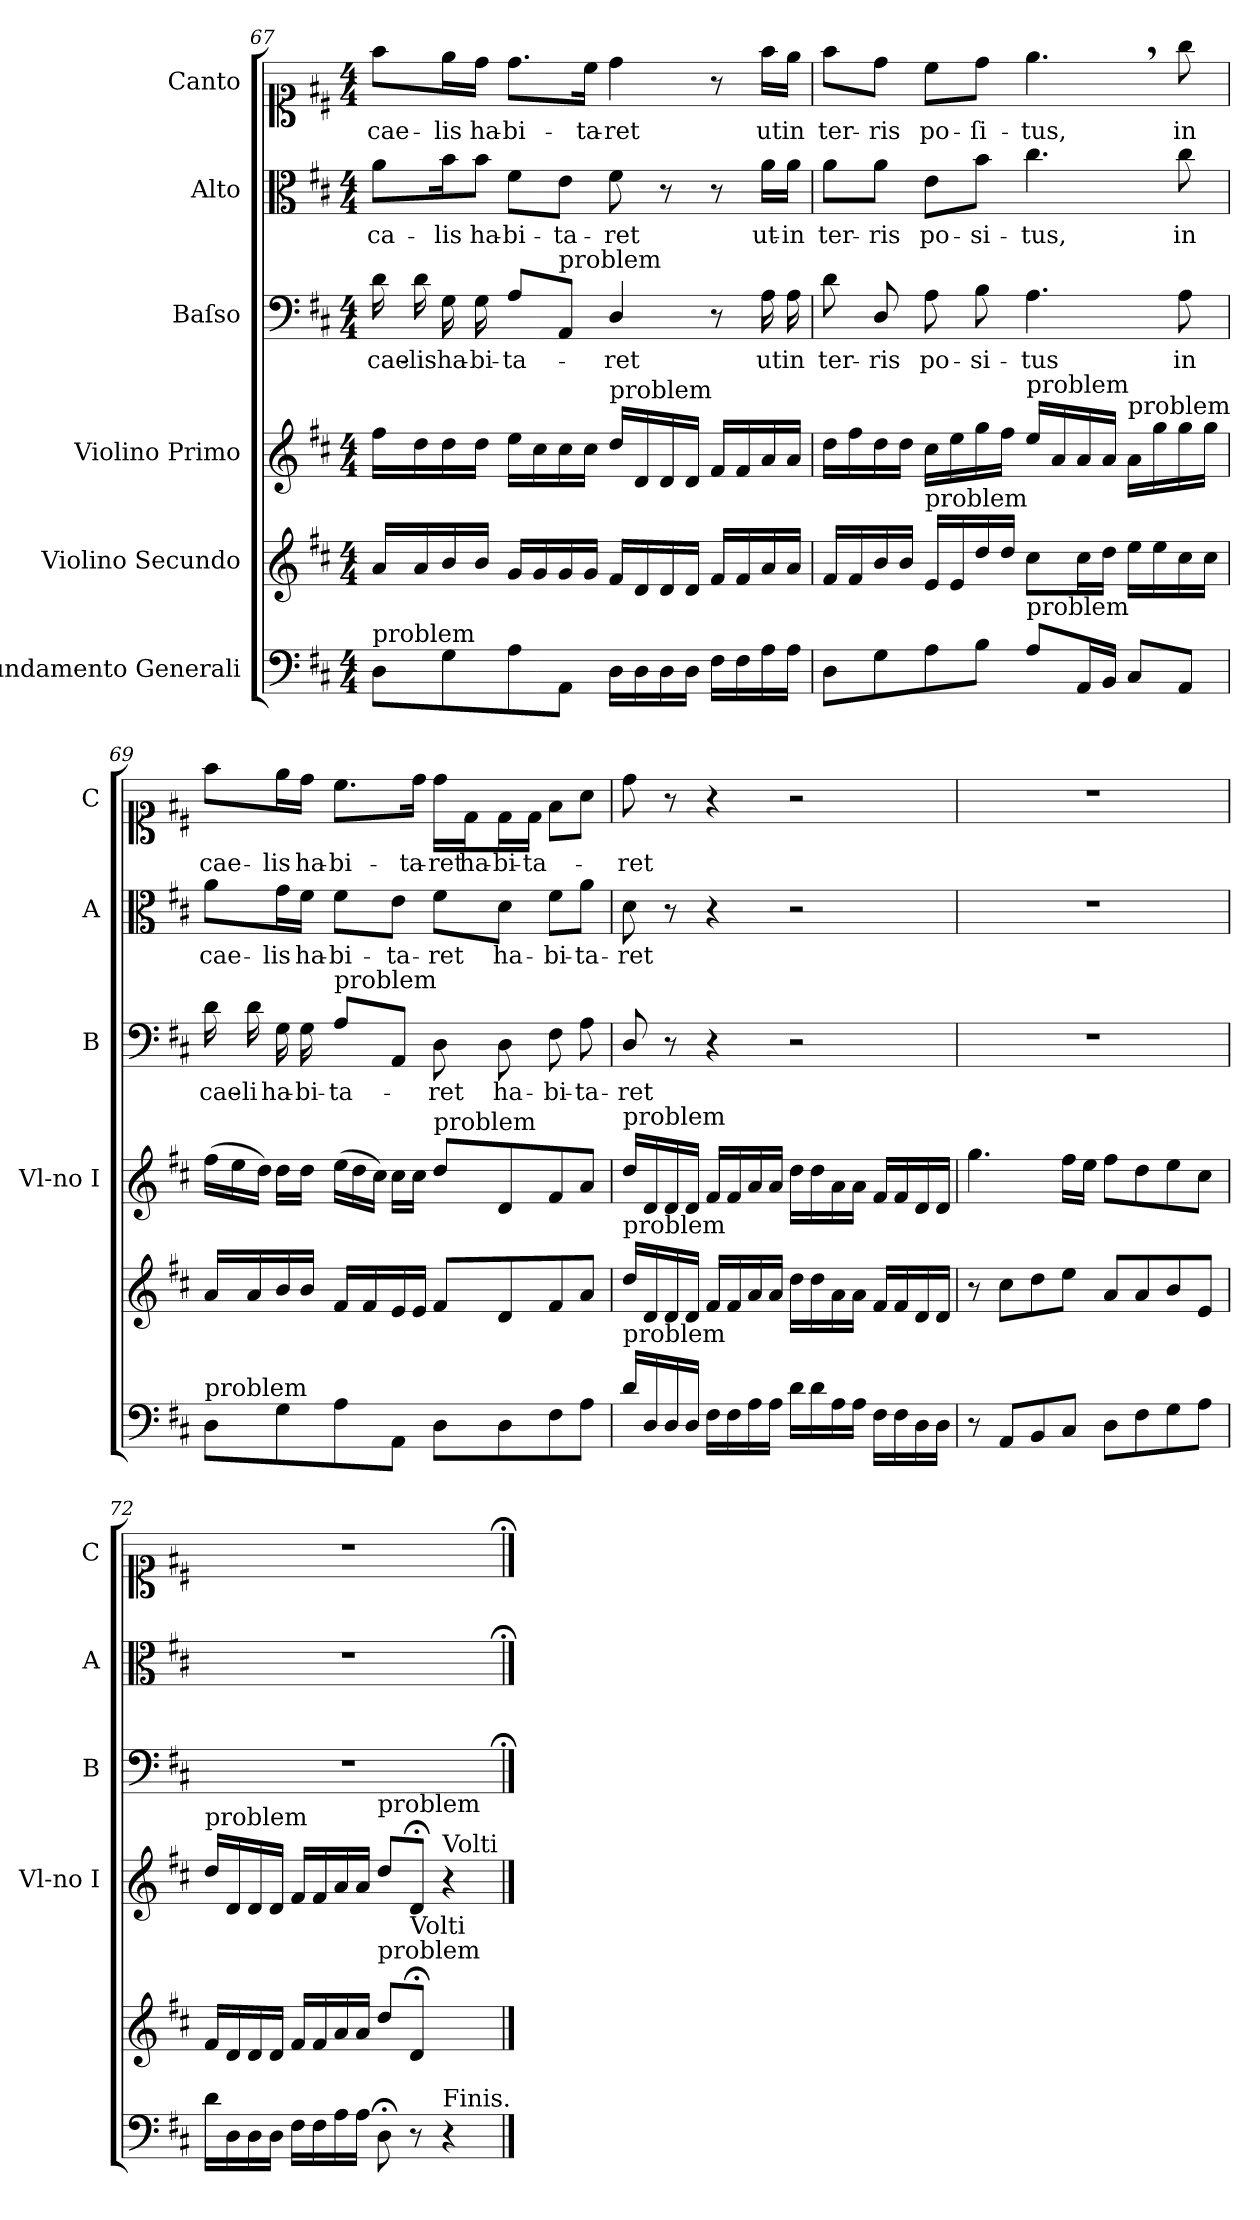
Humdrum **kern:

**kern	**kern	**kern	**kern	**text	**kern	**text	**kern	**text
*part6	*part5	*part4	*part3	*part3	*part2	*part2	*part1	*part1
*staff6	*staff5	*staff4	*staff3	*staff3	*staff2	*staff2	*staff1	*staff1
*I"Fundamento Generali	*I"Violino Secundo	*I"Violino Primo	*I"Baſso	*	*I"Alto	*	*I"Canto	*
*	*	*I'Vl-no I	*I'B	*	*I'A	*	*I'C	*
*clefF4	*clefG2	*clefG2	*clefF4	*	*clefC3	*	*clefC1	*
*k[f#c#]	*k[f#c#]	*k[f#c#]	*k[f#c#]	*	*k[f#c#]	*	*k[f#c#]	*
*M4/4	*M4/4	*M4/4	*M4/4	*	*M4/4	*	*M4/4	*
=67	=67	=67	=67	=67	=67	=67	=67	=67
!LO:TX:a:t=problem	!	!	!	!	!	!	!	!
8D\L	16a/LL	16ff#\LL	16d\	cae-	8a\L	ca-	8ff#\L	cae-
.	16a/	16dd\	16d\	-lis	.	.	.	.
8G\	16b/	16dd\	16G\	ha-	16b\K	-lis	16ee\L	-lis
!	!	!	!	!	!LO:N:vis=8	!	!	!
.	16b/JJ	16dd\JJ	16G\	-bi-	16b\J	ha-	16dd\JJ	ha-
8A\	16g/LL	16ee\LL	8A\L	-ta-	8f#\L	-bi-	8.dd\L	-bi-
.	16g/	16cc#\	.	.	.	.	.	.
!	!	!	!LO:TX:a:t=problem	!	!	!	!	!
8AA/J	16g/	16cc#\	8AA/J	.	8e\J	-ta-	.	.
.	16g/JJ	16cc#\JJ	.	.	.	.	16cc#\Jk	-ta-
!	!	!LO:TX:a:t=problem	!	!	!	!	!	!
16D\LL	16f#/LL	16dd\LL	4D/	-ret	8f#\	-ret	4dd\	-ret
16D\	16d/	16d/	.	.	.	.	.	.
16D\	16d/	16d/	.	.	8r	.	.	.
16D\JJ	16d/JJ	16d/JJ	.	.	.	.	.	.
16F#\LL	16f#/LL	16f#/LL	8r	.	8r	.	8r	.
16F#\	16f#/	16f#/	.	.	.	.	.	.
16A\	16a/	16a/	16A\	ut	16a\LL	ut-	16ff#\LL	ut
16A\JJ	16a/JJ	16a/JJ	16A\	in	16a\JJ	-in	16ee\JJ	in
=68	=68	=68	=68	=68	=68	=68	=68	=68
8D\L	16f#/LL	16dd\LL	8d\	ter-	8a\L	ter-	8ff#\L	ter-
.	16f#/	16ff#\	.	.	.	.	.	.
8G\	16b/	16dd\	8D/	-ris	8a\J	-ris	8dd\J	-ris
.	16b/JJ	16dd\JJ	.	.	.	.	.	.
!	!LO:TX:a:t=problem	!	!	!	!	!	!	!
8A\	16e/LL	16cc#\LL	8A\	po-	8e\L	po-	8cc#\L	po-
.	16e/	16ee\	.	.	.	.	.	.
8B\J	16dd\	16gg\	8B\	-si-	8b\J	-si-	8dd\J	-ſi-
.	16dd\JJ	16ff#\JJ	.	.	.	.	.	.
!	!	!LO:TX:a:t=problem	!	!	!	!	!	!
!LO:TX:a:t=problem	!	!	!	!	!	!	!	!
8A\L	8cc#\L	16ee\LL	4.A\	-tus	4.cc#\	-tus,	4.ee,\	-tus,
.	.	16a/	.	.	.	.	.	.
16AA/L	16cc#\L	16a/	.	.	.	.	.	.
16BB/JJ	16dd\JJ	16a/JJ	.	.	.	.	.	.
!	!	!LO:TX:a:t=problem	!	!	!	!	!	!
8C#/L	16ee\LL	16a/LL	.	.	.	.	.	.
.	16ee\	16gg\	.	.	.	.	.	.
8AA/J	16cc#\	16gg\	8A\	in	8cc#\	in	8gg\	in
.	16cc#\JJ	16gg\JJ	.	.	.	.	.	.
=69	=69	=69	=69	=69	=69	=69	=69	=69
*	*	*Xtuplet	*	*	*	*	*	*
!LO:TX:a:t=problem	!	!	!	!	!	!	!	!
8D\L	16a/LL	(24ff#\LL	16d\	cae-	8a\L	cae-	8ff#\L	cae-
.	.	24ee\	.	.	.	.	.	.
.	16a/	.	16d\	-li	.	.	.	.
.	.	24dd\JJ)	.	.	.	.	.	.
8G\	16b/	16dd\LL	16G\	ha-	16g\L	-lis	16ee\L	-lis
.	16b/JJ	16dd\JJ	16G\	-bi-	16f#\JJ	ha-	16dd\JJ	ha-
!	!	!	!LO:TX:a:t=problem	!	!	!	!	!
8A\	16f#/LL	(24ee\LL	8A\L	-ta-	8f#\L	-bi-	8.cc#\L	-bi-
.	.	24dd\	.	.	.	.	.	.
.	16f#/	.	.	.	.	.	.	.
.	.	24cc#\JJ)	.	.	.	.	.	.
8AA/J	16e/	16cc#\LL	8AA/J	.	8e\J	-ta-	.	.
.	16e/JJ	16cc#\JJ	.	.	.	.	16dd\Jk	-ta-
!	!	!LO:TX:a:t=problem	!	!	!	!	!	!
8D\L	8f#/L	8dd\L	8D\	-ret	8f#\L	-ret	16dd\LL	-ret
.	.	.	.	.	.	.	16d\J	ha-
8D\	8d/	8d/	8D\	ha-	8d\J	ha-	16d\L	-bi-
.	.	.	.	.	.	.	16d\JJ	-ta-
8F#\	8f#/	8f#/	8F#\	-bi-	8f#\L	-bi-	8f#\L	.
8A\J	8a/J	8a/J	8A\	-ta-	8a\J	-ta-	8a\J	.
=70	=70	=70	=70	=70	=70	=70	=70	=70
!	!	!LO:TX:a:t=problem	!	!	!	!	!	!
!	!LO:TX:a:t=problem	!	!	!	!	!	!	!
!LO:TX:a:t=problem	!	!	!	!	!	!	!	!
16d\LL	16dd\LL	16dd\LL	8D/	-ret	8d\	-ret	8dd\	-ret
16D/	16d/	16d/	.	.	.	.	.	.
16D/	16d/	16d/	8r	.	8r	.	8r	.
16D/JJ	16d/JJ	16d/JJ	.	.	.	.	.	.
16F#\LL	16f#/LL	16f#/LL	4r	.	4r	.	4r	.
16F#\	16f#/	16f#/	.	.	.	.	.	.
16A\	16a/	16a/	.	.	.	.	.	.
16A\JJ	16a/JJ	16a/JJ	.	.	.	.	.	.
16d\LL	16dd\LL	16dd\LL	2r	.	2r	.	2r	.
16d\	16dd\	16dd\	.	.	.	.	.	.
16A\	16a\	16a\	.	.	.	.	.	.
16A\JJ	16a\JJ	16a\JJ	.	.	.	.	.	.
16F#\LL	16f#/LL	16f#/LL	.	.	.	.	.	.
16F#\	16f#/	16f#/	.	.	.	.	.	.
16D\	16d/	16d/	.	.	.	.	.	.
16D\JJ	16d/JJ	16d/JJ	.	.	.	.	.	.
=71	=71	=71	=71	=71	=71	=71	=71	=71
8r	8r	4.gg\	1r	.	1r	.	1r	.
8AA/L	8cc#\L	.	.	.	.	.	.	.
8BB/	8dd\	.	.	.	.	.	.	.
8C#/J	8ee\J	16ff#\LL	.	.	.	.	.	.
.	.	16ee\JJ	.	.	.	.	.	.
8D\L	8a/L	8ff#\L	.	.	.	.	.	.
8F#\	8a/	8dd\	.	.	.	.	.	.
8G\	8b/	8ee\	.	.	.	.	.	.
8A\J	8e/J	8cc#\J	.	.	.	.	.	.
=72	=72	=72	=72	=72	=72	=72	=72	=72
!	!	!LO:TX:a:t=problem	!	!	!	!	!	!
16d\LL	16f#/LL	16dd\LL	1r	.	1r	.	1r	.
16D\	16d/	16d/	.	.	.	.	.	.
16D\	16d/	16d/	.	.	.	.	.	.
16D\JJ	16d/JJ	16d/JJ	.	.	.	.	.	.
16F#\LL	16f#/LL	16f#/LL	.	.	.	.	.	.
16F#\	16f#/	16f#/	.	.	.	.	.	.
16A\	16a/	16a/	.	.	.	.	.	.
16A\JJ	16a/JJ	16a/JJ	.	.	.	.	.	.
!	!	!LO:TX:a:t=problem	!	!	!	!	!	!
!	!LO:TX:a:t=problem	!	!	!	!	!	!	!
8D;<;\	8dd\L	8dd\L	.	.	.	.	.	.
!	!LO:TX:a:t=Volti	!	!	!	!	!	!	!
8r	8d;<;/J	8d;<;/J	.	.	.	.	.	.
!	!	!LO:TX:a:t=Volti	!	!	!	!	!	!
!LO:TX:a:t=Finis.	!	!	!	!	!	!	!	!
4r	4ryy	4r	.	.	.	.	.	.
==	==	==	==;	==;	==;	==;	==;	==;
*-	*-	*-	*-	*-	*-	*-	*-	*-
